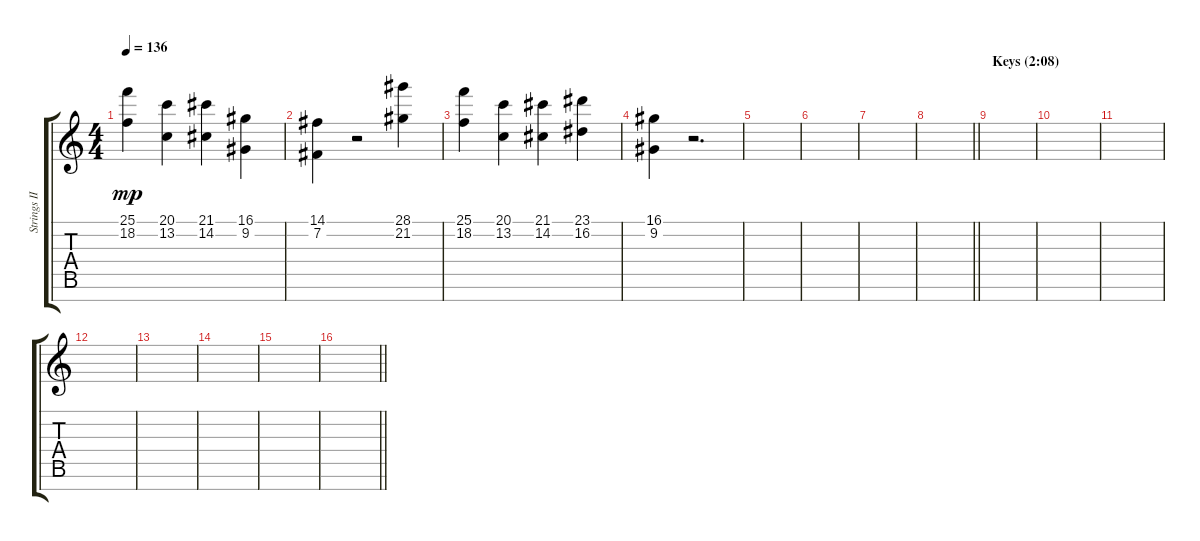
\track ("Strings III" "Strings II") {instrument pizzicatostrings}
\staff {score tabs}
\tuning (E4 B3 G3 D3 A2 E2 B1) {hide}
\ts (4 4)
\tempo 136
\clef g2
\ks c
(25.1 18.2).4{dy mp} (20.1 13.2).4 (21.1 14.2).4 (16.1 9.2).4 |
(14.1 7.2).4 r.2 (28.1 21.2).4 |
(25.1 18.2).4 (20.1 13.2).4 (21.1 14.2).4 (23.1 16.2).4 |
(16.1 9.2).4 r.2{d} |
|
|
|
\barLineRight lightlight
|
\section ("" "Keys (2:08)")
|
|
|
|
|
|
|
\barLineRight lightlight
